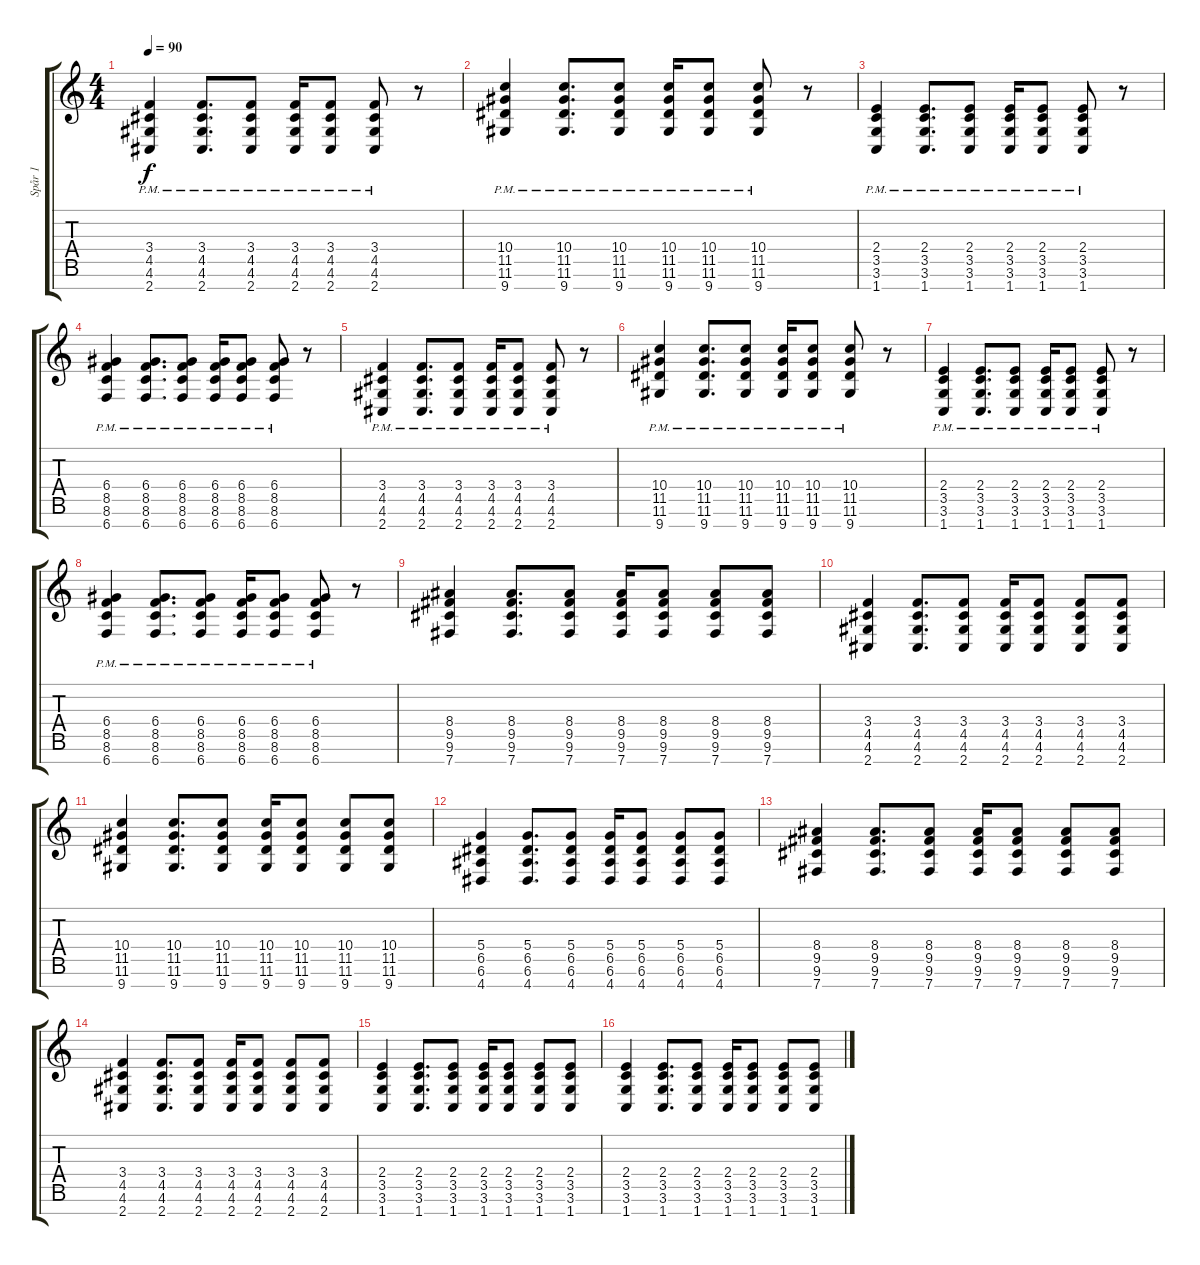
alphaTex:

\track ("Spår 1" "Spår 1") {instrument acousticguitarsteel}
\staff {score tabs}
\tuning (E4 B3 G3 D3 A2 E2 B1) {hide}
\ts (4 4)
\tempo 90
\clef g2
\ks c
(3.4{pm} 4.5{pm} 4.6{pm} 2.7{pm}).4{dy f} (3.4{pm} 4.5{pm} 4.6{pm} 2.7{pm}).8{d} (3.4{pm} 4.5{pm} 4.6{pm} 2.7{pm}).8 (3.4{pm} 4.5{pm} 4.6{pm} 2.7{pm}).16 (3.4{pm} 4.5{pm} 4.6{pm} 2.7{pm}).8 (3.4{pm} 4.5{pm} 4.6{pm} 2.7{pm}).8 r.8 |
(10.4{pm} 11.5{pm} 11.6{pm} 9.7{pm}).4 (10.4{pm} 11.5{pm} 11.6{pm} 9.7{pm}).8{d} (10.4{pm} 11.5{pm} 11.6{pm} 9.7{pm}).8 (10.4{pm} 11.5{pm} 11.6{pm} 9.7{pm}).16 (10.4{pm} 11.5{pm} 11.6{pm} 9.7{pm}).8 (10.4{pm} 11.5{pm} 11.6{pm} 9.7{pm}).8 r.8 |
(2.4{pm} 3.5{pm} 3.6{pm} 1.7{pm}).4 (2.4{pm} 3.5{pm} 3.6{pm} 1.7{pm}).8{d} (2.4{pm} 3.5{pm} 3.6{pm} 1.7{pm}).8 (2.4{pm} 3.5{pm} 3.6{pm} 1.7{pm}).16 (2.4{pm} 3.5{pm} 3.6{pm} 1.7{pm}).8 (2.4{pm} 3.5{pm} 3.6{pm} 1.7{pm}).8 r.8 |
(6.4{pm} 8.5{pm} 8.6{pm} 6.7{pm}).4 (6.4{pm} 8.5{pm} 8.6{pm} 6.7{pm}).8{d} (6.4{pm} 8.5{pm} 8.6{pm} 6.7{pm}).8 (6.4{pm} 8.5{pm} 8.6{pm} 6.7{pm}).16 (6.4{pm} 8.5{pm} 8.6{pm} 6.7{pm}).8 (6.4{pm} 8.5{pm} 8.6{pm} 6.7{pm}).8 r.8 |
(3.4{pm} 4.5{pm} 4.6{pm} 2.7{pm}).4 (3.4{pm} 4.5{pm} 4.6{pm} 2.7{pm}).8{d} (3.4{pm} 4.5{pm} 4.6{pm} 2.7{pm}).8 (3.4{pm} 4.5{pm} 4.6{pm} 2.7{pm}).16 (3.4{pm} 4.5{pm} 4.6{pm} 2.7{pm}).8 (3.4{pm} 4.5{pm} 4.6{pm} 2.7{pm}).8 r.8 |
(10.4{pm} 11.5{pm} 11.6{pm} 9.7{pm}).4 (10.4{pm} 11.5{pm} 11.6{pm} 9.7{pm}).8{d} (10.4{pm} 11.5{pm} 11.6{pm} 9.7{pm}).8 (10.4{pm} 11.5{pm} 11.6{pm} 9.7{pm}).16 (10.4{pm} 11.5{pm} 11.6{pm} 9.7{pm}).8 (10.4{pm} 11.5{pm} 11.6{pm} 9.7{pm}).8 r.8 |
(2.4{pm} 3.5{pm} 3.6{pm} 1.7{pm}).4 (2.4{pm} 3.5{pm} 3.6{pm} 1.7{pm}).8{d} (2.4{pm} 3.5{pm} 3.6{pm} 1.7{pm}).8 (2.4{pm} 3.5{pm} 3.6{pm} 1.7{pm}).16 (2.4{pm} 3.5{pm} 3.6{pm} 1.7{pm}).8 (2.4{pm} 3.5{pm} 3.6{pm} 1.7{pm}).8 r.8 |
(6.4{pm} 8.5{pm} 8.6{pm} 6.7{pm}).4 (6.4{pm} 8.5{pm} 8.6{pm} 6.7{pm}).8{d} (6.4{pm} 8.5{pm} 8.6{pm} 6.7{pm}).8 (6.4{pm} 8.5{pm} 8.6{pm} 6.7{pm}).16 (6.4{pm} 8.5{pm} 8.6{pm} 6.7{pm}).8 (6.4{pm} 8.5{pm} 8.6{pm} 6.7{pm}).8 r.8 |
(8.4 9.5 9.6 7.7).4 (8.4 9.5 9.6 7.7).8{d} (8.4 9.5 9.6 7.7).8 (8.4 9.5 9.6 7.7).16 (8.4 9.5 9.6 7.7).8 (8.4 9.5 9.6 7.7).8 (8.4 9.5 9.6 7.7).8 |
(3.4 4.5 4.6 2.7).4 (3.4 4.5 4.6 2.7).8{d} (3.4 4.5 4.6 2.7).8 (3.4 4.5 4.6 2.7).16 (3.4 4.5 4.6 2.7).8 (3.4 4.5 4.6 2.7).8 (3.4 4.5 4.6 2.7).8 |
(10.4 11.5 11.6 9.7).4 (10.4 11.5 11.6 9.7).8{d} (10.4 11.5 11.6 9.7).8 (10.4 11.5 11.6 9.7).16 (10.4 11.5 11.6 9.7).8 (10.4 11.5 11.6 9.7).8 (10.4 11.5 11.6 9.7).8 |
(5.4 6.5 6.6 4.7).4 (5.4 6.5 6.6 4.7).8{d} (5.4 6.5 6.6 4.7).8 (5.4 6.5 6.6 4.7).16 (5.4 6.5 6.6 4.7).8 (5.4 6.5 6.6 4.7).8 (5.4 6.5 6.6 4.7).8 |
(8.4 9.5 9.6 7.7).4 (8.4 9.5 9.6 7.7).8{d} (8.4 9.5 9.6 7.7).8 (8.4 9.5 9.6 7.7).16 (8.4 9.5 9.6 7.7).8 (8.4 9.5 9.6 7.7).8 (8.4 9.5 9.6 7.7).8 |
(3.4 4.5 4.6 2.7).4 (3.4 4.5 4.6 2.7).8{d} (3.4 4.5 4.6 2.7).8 (3.4 4.5 4.6 2.7).16 (3.4 4.5 4.6 2.7).8 (3.4 4.5 4.6 2.7).8 (3.4 4.5 4.6 2.7).8 |
(2.4 3.5 3.6 1.7).4 (2.4 3.5 3.6 1.7).8{d} (2.4 3.5 3.6 1.7).8 (2.4 3.5 3.6 1.7).16 (2.4 3.5 3.6 1.7).8 (2.4 3.5 3.6 1.7).8 (2.4 3.5 3.6 1.7).8 |
(2.4 3.5 3.6 1.7).4 (2.4 3.5 3.6 1.7).8{d} (2.4 3.5 3.6 1.7).8 (2.4 3.5 3.6 1.7).16 (2.4 3.5 3.6 1.7).8 (2.4 3.5 3.6 1.7).8 (2.4 3.5 3.6 1.7).8
